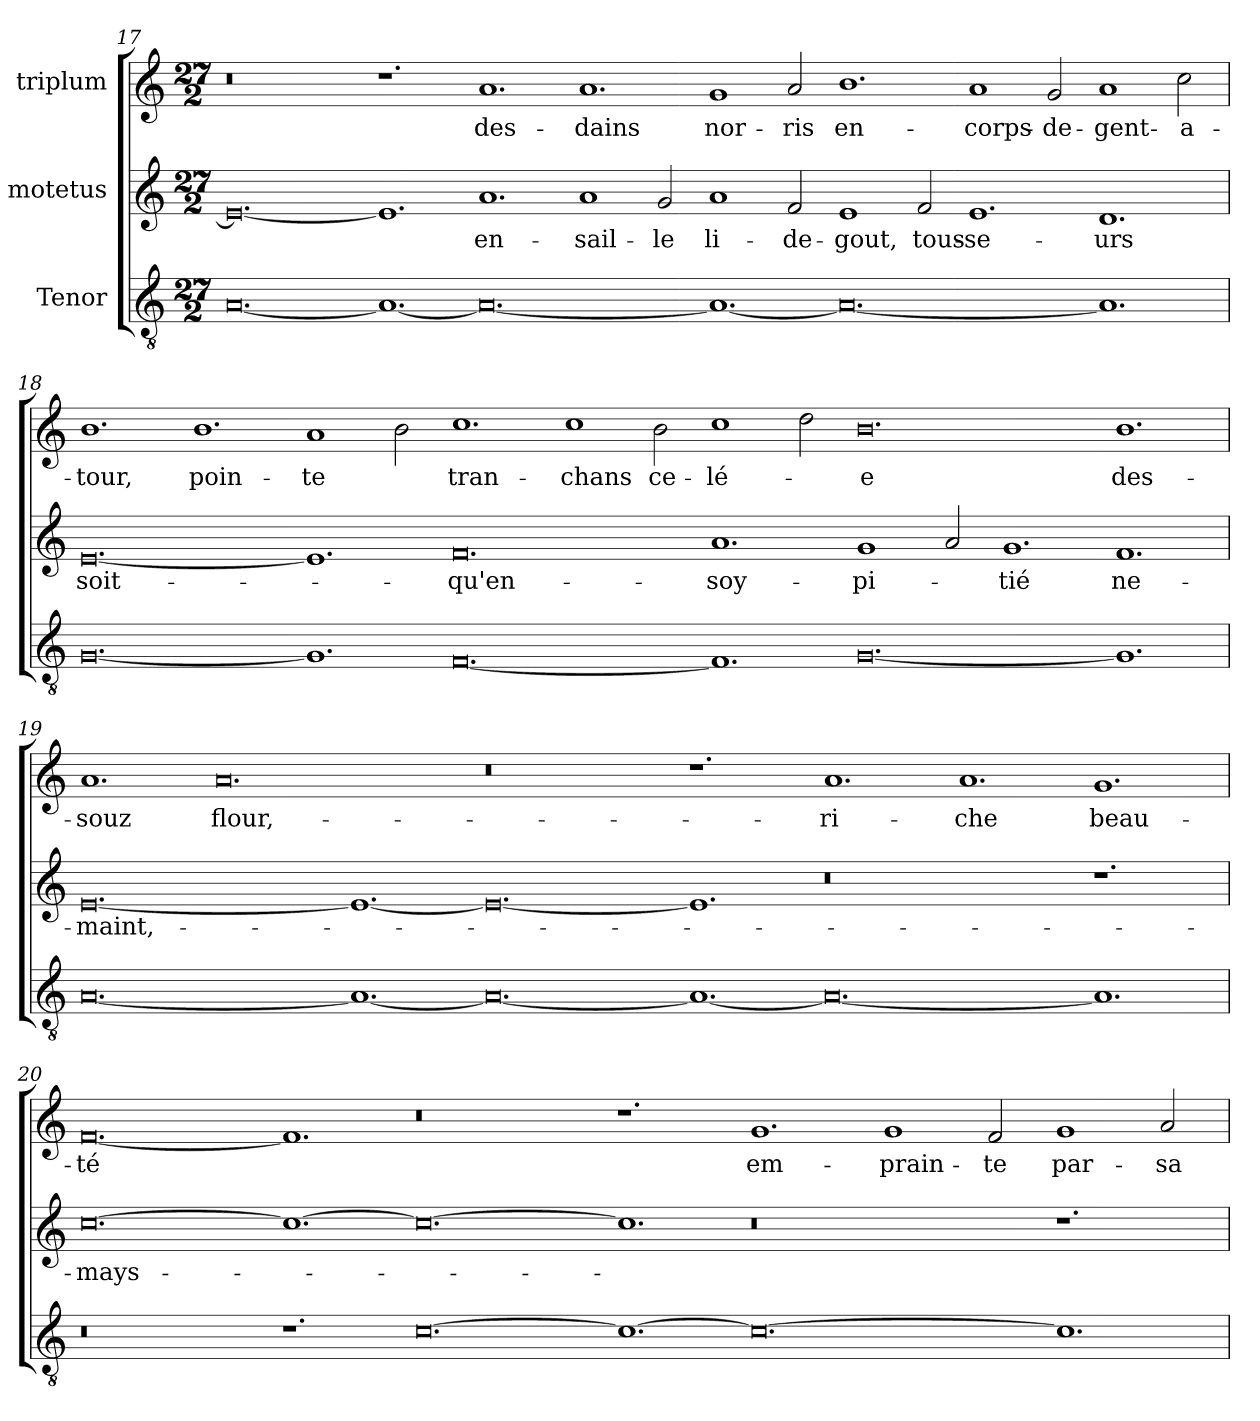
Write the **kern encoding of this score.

**kern	**kern	**text	**kern	**text
*part3	*part2	*part2	*part1	*part1
*staff3	*staff2	*staff2	*staff1	*staff1
*I"Tenor	*I"motetus	*	*I"triplum	*
*clefGv2	*clefG2	*	*clefG2	*
*k[]	*k[]	*	*k[]	*
*C:	*C:	*	*C:	*
*M27/2	*M27/2	*	*M27/2	*
=17	=17	=17	=17	=17
[0.A/	0.e/_	.	0.r	.
1.A/_	1.e/]	.	1.r	.
0.A/_	1.a/	en-	1.a/	des-
.	1a/	sail-	1.a/	-dains
.	2g/	-le	.	.
1.A/_	1a/	li-	1g/	nor-
.	2f/	de-	2a/	-ris
0.A/_	1e/	-gout,	1.b\	en-
.	2f/	tous-	.	.
.	1.e/	se-	1a/	corps-
.	.	.	2g/	de-
1.A/]	1.d/	-urs	1a/	gent-
.	.	.	2cc\	a-
=18	=18	=18	=18	=18
[0.G/	[0.e/	soit-	1.b\	-tour,
.	.	.	1.b\	poin-
1.G/]	1.e/]	.	1a/	-te
.	.	.	2b\	.
[0.F/	0.f/	qu'en-	1.cc\	tran-
.	.	.	1cc\	-chans
.	.	.	2b\	ce-
1.F/]	1.a/	soy-	1cc\	-lé-
.	.	.	2dd\	.
[0.G/	1g/	pi-	0.b\	-e
.	2a/	.	.	.
.	1.g/	-tié	.	.
1.G/]	1.f/	ne-	1.b\	des-
=19	=19	=19	=19	=19
[0.A/	[0.e/	maint,-	1.a/	-souz
.	.	.	0.a/	flour,-
1.A/_	1.e/_	.	.	.
0.A/_	0.e/_	.	0.r	.
1.A/_	1.e/]	.	1.r	.
0.A/_	0.r	.	1.a/	ri-
.	.	.	1.a/	-che
1.A/]	1.r	.	1.g/	beau-
=20	=20	=20	=20	=20
0.r	[0.cc\	mays-	[0.f/	-té
1.r	1.cc\_	.	1.f/]	.
[0.c\	0.cc\_	.	0.r	.
1.c\_	1.cc\]	.	1.r	.
0.c\_	0.r	.	1.g/	em-
.	.	.	1g/	-prain-
.	.	.	2f/	-te
1.c\]	1.r	.	1g/	par-
.	.	.	2a/	sa-
=	=	=	=	=
*-	*-	*-	*-	*-
